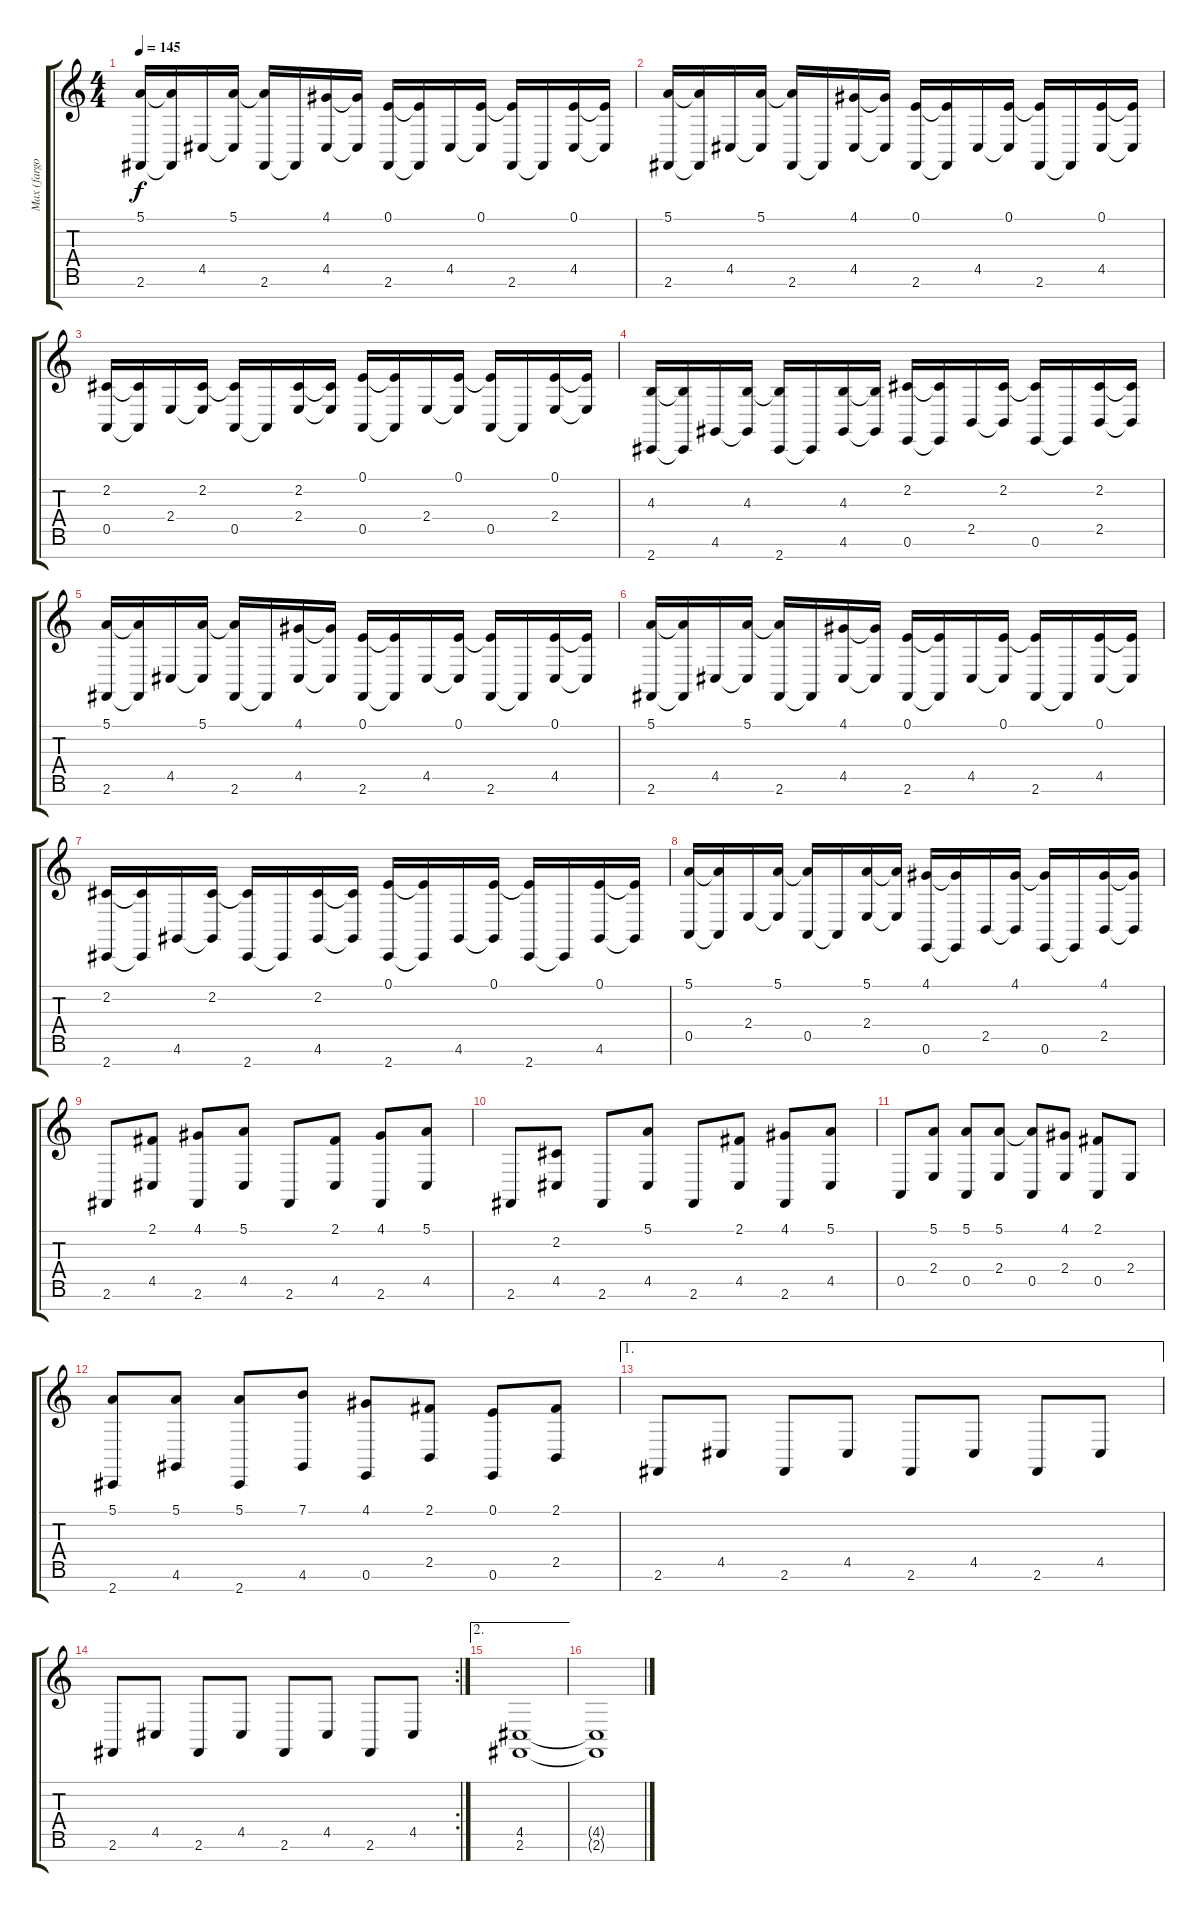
\track ("Max (fargo)" "Max (fargo") {instrument lead2sawtooth}
\staff {score tabs}
\tuning (E4 B3 G3 D3 A2 E2 B1) {hide}
\ts (4 4)
\tempo 145
\clef g2
\ks c
(5.1 2.6).16{dy f} (5.1{t} 2.6{t}).16 4.5.16 (5.1 4.5{t}).16 (5.1{t} 2.6).16 2.6{t}.16 (4.1 4.5).16 (4.1{t} 4.5{t}).16 (0.1 2.6).16 (0.1{t} 2.6{t}).16 4.5.16 (0.1 4.5{t}).16 (0.1{t} 2.6).16 2.6{t}.16 (0.1 4.5).16 (0.1{t} 4.5{t}).16 |
(5.1 2.6).16 (5.1{t} 2.6{t}).16 4.5.16 (5.1 4.5{t}).16 (5.1{t} 2.6).16 2.6{t}.16 (4.1 4.5).16 (4.1{t} 4.5{t}).16 (0.1 2.6).16 (0.1{t} 2.6{t}).16 4.5.16 (0.1 4.5{t}).16 (0.1{t} 2.6).16 2.6{t}.16 (0.1 4.5).16 (0.1{t} 4.5{t}).16 |
(2.2 0.5).16 (2.2{t} 0.5{t}).16 2.4.16 (2.2 2.4{t}).16 (2.2{t} 0.5).16 0.5{t}.16 (2.2 2.4).16 (2.2{t} 2.4{t}).16 (0.1 0.5).16 (0.1{t} 0.5{t}).16 2.4.16 (0.1 2.4{t}).16 (0.1{t} 0.5).16 0.5{t}.16 (0.1 2.4).16 (0.1{t} 2.4{t}).16 |
(4.3 2.7).16 (4.3{t} 2.7{t}).16 4.6.16 (4.3 4.6{t}).16 (4.3{t} 2.7).16 2.7{t}.16 (4.3 4.6).16 (4.3{t} 4.6{t}).16 (2.2 0.6).16 (2.2{t} 0.6{t}).16 2.5.16 (2.2 2.5{t}).16 (2.2{t} 0.6).16 0.6{t}.16 (2.2 2.5).16 (2.2{t} 2.5{t}).16 |
(5.1 2.6).16 (5.1{t} 2.6{t}).16 4.5.16 (5.1 4.5{t}).16 (5.1{t} 2.6).16 2.6{t}.16 (4.1 4.5).16 (4.1{t} 4.5{t}).16 (0.1 2.6).16 (0.1{t} 2.6{t}).16 4.5.16 (0.1 4.5{t}).16 (0.1{t} 2.6).16 2.6{t}.16 (0.1 4.5).16 (0.1{t} 4.5{t}).16 |
(5.1 2.6).16 (5.1{t} 2.6{t}).16 4.5.16 (5.1 4.5{t}).16 (5.1{t} 2.6).16 2.6{t}.16 (4.1 4.5).16 (4.1{t} 4.5{t}).16 (0.1 2.6).16 (0.1{t} 2.6{t}).16 4.5.16 (0.1 4.5{t}).16 (0.1{t} 2.6).16 2.6{t}.16 (0.1 4.5).16 (0.1{t} 4.5{t}).16 |
(2.2 2.7).16 (2.2{t} 2.7{t}).16 4.6.16 (2.2 4.6{t}).16 (2.2{t} 2.7).16 2.7{t}.16 (2.2 4.6).16 (2.2{t} 4.6{t}).16 (0.1 2.7).16 (0.1{t} 2.7{t}).16 4.6.16 (0.1 4.6{t}).16 (0.1{t} 2.7).16 2.7{t}.16 (0.1 4.6).16 (0.1{t} 4.6{t}).16 |
(5.1 0.5).16 (5.1{t} 0.5{t}).16 2.4.16 (5.1 2.4{t}).16 (5.1{t} 0.5).16 0.5{t}.16 (5.1 2.4).16 (5.1{t} 2.4{t}).16 (4.1 0.6).16 (4.1{t} 0.6{t}).16 2.5.16 (4.1 2.5{t}).16 (4.1{t} 0.6).16 0.6{t}.16 (4.1 2.5).16 (4.1{t} 2.5{t}).16 |
2.6.8 (2.1 4.5).8 (4.1 2.6).8 (5.1 4.5).8 2.6.8 (2.1 4.5).8 (4.1 2.6).8 (5.1 4.5).8 |
2.6.8 (2.2 4.5).8 2.6.8 (5.1 4.5).8 2.6.8 (2.1 4.5).8 (4.1 2.6).8 (5.1 4.5).8 |
0.5.8 (5.1 2.4).8 (5.1 0.5).8 (5.1 2.4).8 (5.1{t} 0.5).8 (4.1 2.4).8 (2.1 0.5).8 2.4.8 |
(5.1 2.7).8 (5.1 4.6).8 (5.1 2.7).8 (7.1 4.6).8 (4.1 0.6).8 (2.1 2.5).8 (0.1 0.6).8 (2.1 2.5).8 |
\ae 1
2.6.8 4.5.8 2.6.8 4.5.8 2.6.8 4.5.8 2.6.8 4.5.8 |
\rc 2
2.6.8 4.5.8 2.6.8 4.5.8 2.6.8 4.5.8 2.6.8 4.5.8 |
\ae 2
(4.5 2.6).1 |
(4.5{t} 2.6{t}).1
